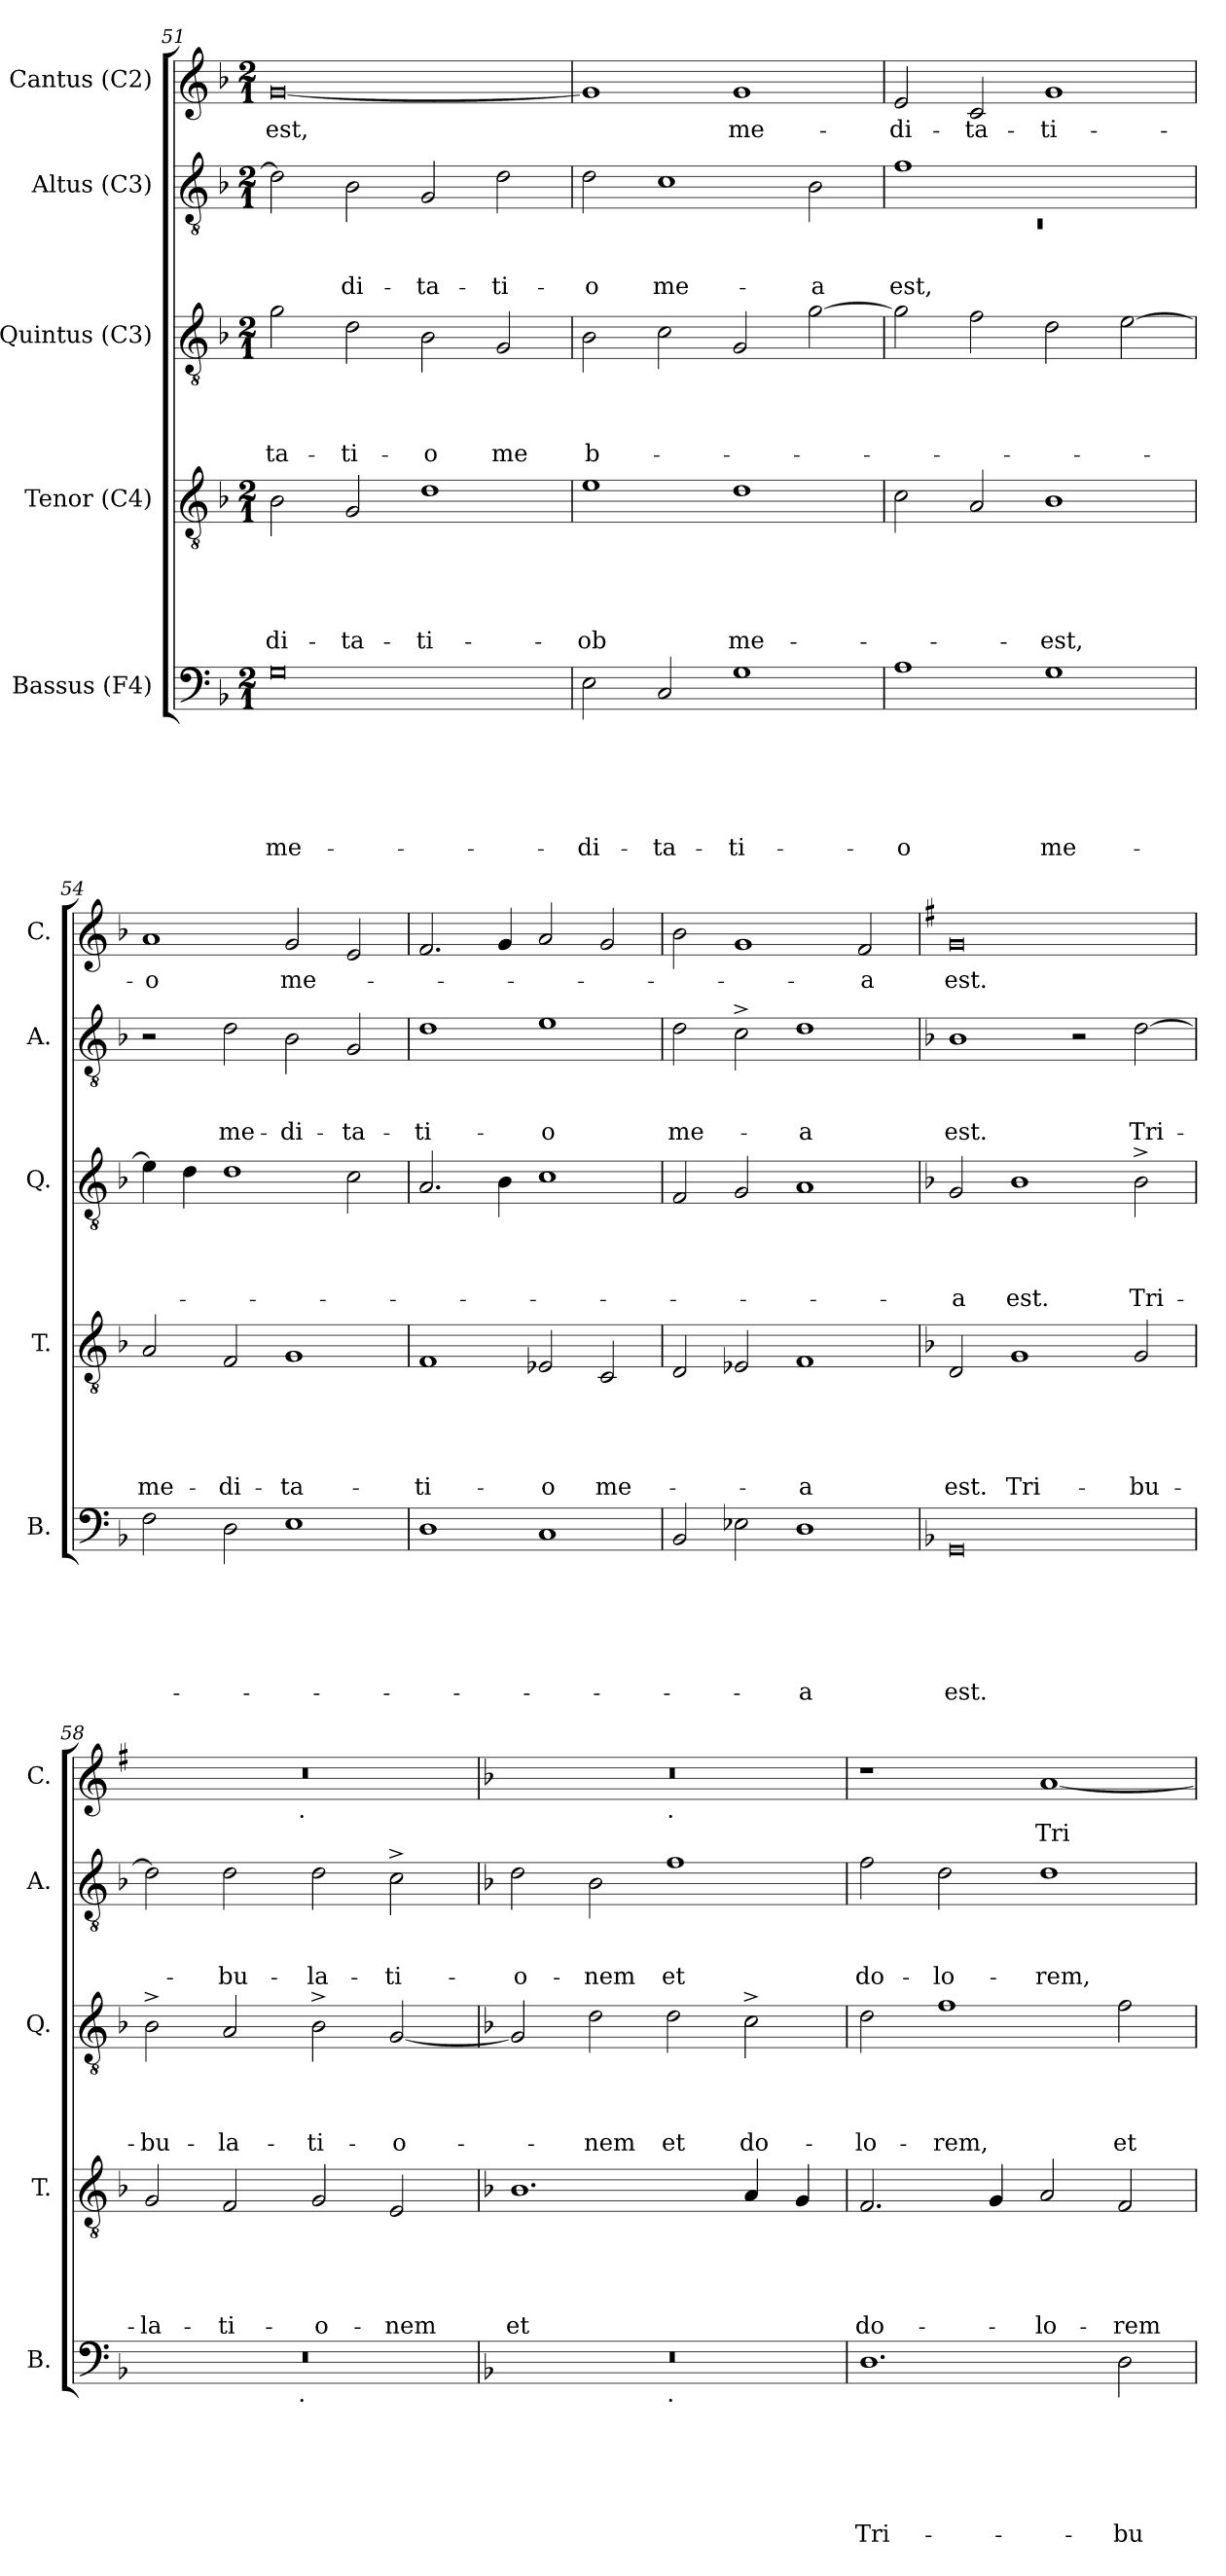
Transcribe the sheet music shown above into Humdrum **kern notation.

**kern	**text	**text	**text	**text	**text	**text	**kern	**text	**text	**text	**text	**text	**kern	**text	**text	**text	**text	**kern	**text	**text	**text	**kern	**text
*part5	*part5	*part5	*part5	*part5	*part5	*part5	*part4	*part4	*part4	*part4	*part4	*part4	*part3	*part3	*part3	*part3	*part3	*part2	*part2	*part2	*part2	*part1	*part1
*staff5	*staff5	*staff5	*staff5	*staff5	*staff5	*staff5	*staff4	*staff4	*staff4	*staff4	*staff4	*staff4	*staff3	*staff3	*staff3	*staff3	*staff3	*staff2	*staff2	*staff2	*staff2	*staff1	*staff1
*I"Bassus (F4)	*	*	*	*	*	*	*I"Tenor (C4)	*	*	*	*	*	*I"Quintus (C3)	*	*	*	*	*I"Altus (C3)	*	*	*	*I"Cantus (C2)	*
*I'B.	*	*	*	*	*	*	*I'T.	*	*	*	*	*	*I'Q.	*	*	*	*	*I'A.	*	*	*	*I'C.	*
*clefF4	*	*	*	*	*	*	*clefGv2	*	*	*	*	*	*clefGv2	*	*	*	*	*clefGv2	*	*	*	*clefG2	*
*k[b-]	*	*	*	*	*	*	*k[b-]	*	*	*	*	*	*k[b-]	*	*	*	*	*k[b-]	*	*	*	*k[b-]	*
*F:	*	*	*	*	*	*	*F:	*	*	*	*	*	*F:	*	*	*	*	*F:	*	*	*	*F:	*
*M2/1	*	*	*	*	*	*	*M2/1	*	*	*	*	*	*M2/1	*	*	*	*	*M2/1	*	*	*	*M2/1	*
=51	=51	=51	=51	=51	=51	=51	=51	=51	=51	=51	=51	=51	=51	=51	=51	=51	=51	=51	=51	=51	=51	=51	=51
!	!	!	!	!	!	!LO:LY:b:rj	!	!	!	!	!	!LO:LY:b	!	!	!	!	!LO:LY:b	!	!	!	!	!	!LO:LY:b
0G	.	.	.	.	.	me-	2B-\	.	.	.	.	-di-	2g\	.	.	.	-ta-	2d\]	.	.	.	[<0g	est,
!	!	!	!	!	!	!	!	!	!	!	!	!LO:LY:b	!	!	!	!	!LO:LY:b	!	!	!	!LO:LY:b	!	!
.	.	.	.	.	.	.	2G/	.	.	.	.	-ta-	2d\	.	.	.	-ti-	2B-\	.	.	-di-	.	.
!	!	!	!	!	!	!	!	!	!	!	!	!LO:LY:b	!	!	!	!	!LO:LY:b	!	!	!	!LO:LY:b	!	!
.	.	.	.	.	.	.	1d	.	.	.	.	-ti-	2B-\	.	.	.	-o	2G/	.	.	-ta-	.	.
!	!	!	!	!	!	!	!	!	!	!	!	!	!	!	!	!	!LO:LY:b	!	!	!	!LO:LY:b	!	!
.	.	.	.	.	.	.	.	.	.	.	.	.	2G/	.	.	.	me	2d\	.	.	-ti-	.	.
=52	=52	=52	=52	=52	=52	=52	=52	=52	=52	=52	=52	=52	=52	=52	=52	=52	=52	=52	=52	=52	=52	=52	=52
!	!	!	!	!	!	!LO:LY:b	!	!	!	!	!	!LO:LY:b:rj	!	!	!	!	!LO:LY:b	!	!	!	!LO:LY:b	!	!
2E\	.	.	.	.	.	-di-	1e	.	.	.	.	-ob	2B-\	.	.	.	b-	2d\	.	.	-o	1g]	.
!	!	!	!	!	!	!LO:LY:b	!	!	!	!	!	!	!	!	!	!	!	!	!	!	!LO:LY:b	!	!
2C/	.	.	.	.	.	-ta-	.	.	.	.	.	.	2c\	.	.	.	.	1c	.	.	me-	.	.
!	!	!	!	!	!	!LO:LY:b	!	!	!	!	!	!LO:LY:b	!	!	!	!	!	!	!	!	!	!	!LO:LY:b
1G	.	.	.	.	.	-ti-	1d	.	.	.	.	me-	2G/	.	.	.	.	.	.	.	.	1g	me-
!	!	!	!	!	!	!	!	!	!	!	!	!	!	!	!	!	!	!	!	!	!LO:LY:b	!	!
.	.	.	.	.	.	.	.	.	.	.	.	.	[>2g\	.	.	.	.	2B-\	.	.	-a	.	.
=53	=53	=53	=53	=53	=53	=53	=53	=53	=53	=53	=53	=53	=53	=53	=53	=53	=53	=53	=53	=53	=53	=53	=53
*	*	*	*	*	*	*	*	*	*	*	*	*	*	*	*	*	*	*^	*	*	*	*	*
!	!	!	!	!	!	!LO:LY:b:rj	!	!	!	!	!	!	!	!	!	!	!	!	!LO:N:vis=1	!	!	!LO:LY:b	!	!LO:LY:b
1A	.	.	.	.	.	-o	2c\	.	.	.	.	.	2g\]	.	.	.	.	1f	0rC	.	.	est,	2e/	-di-
!	!	!	!	!	!	!	!	!	!	!	!	!	!	!	!	!	!	!	!	!	!	!	!	!LO:LY:b
.	.	.	.	.	.	.	2A/	.	.	.	.	.	2f\	.	.	.	.	.	.	.	.	.	2c/	-ta-
!	!	!	!	!	!	!LO:LY:b	!	!	!	!	!	!LO:LY:b	!	!	!	!	!	!	!	!	!	!	!	!LO:LY:b
1G	.	.	.	.	.	me-	1B-	.	.	.	.	-est,	2d\	.	.	.	.	1ryy	.	.	.	.	1g	-ti-
.	.	.	.	.	.	.	.	.	.	.	.	.	[>2e\	.	.	.	.	.	.	.	.	.	.	.
*	*	*	*	*	*	*	*	*	*	*	*	*	*	*	*	*	*	*v	*v	*	*	*	*	*
!!LO:PB:g=z
=54	=54	=54	=54	=54	=54	=54	=54	=54	=54	=54	=54	=54	=54	=54	=54	=54	=54	=54	=54	=54	=54	=54	=54
!	!	!	!	!	!	!	!	!	!	!	!	!LO:LY:b	!	!	!	!	!	!	!	!	!	!	!LO:LY:b:rj
2F\	.	.	.	.	.	.	2A/	.	.	.	.	me-	4e\]	.	.	.	.	2r	.	.	.	1a	-o
.	.	.	.	.	.	.	.	.	.	.	.	.	4d\	.	.	.	.	.	.	.	.	.	.
!	!	!	!	!	!	!	!	!	!	!	!	!LO:LY:b	!	!	!	!	!	!	!	!	!LO:LY:b	!	!
2D\	.	.	.	.	.	.	2F/	.	.	.	.	-di-	1d	.	.	.	.	2d\	.	.	me-	.	.
!	!	!	!	!	!	!	!	!	!	!	!	!LO:LY:b	!	!	!	!	!	!	!	!	!LO:LY:b	!	!LO:LY:b
1E	.	.	.	.	.	.	1G	.	.	.	.	-ta-	.	.	.	.	.	2B-\	.	.	-di-	2g/	me-
!	!	!	!	!	!	!	!	!	!	!	!	!	!	!	!	!	!	!	!	!	!LO:LY:b	!	!
.	.	.	.	.	.	.	.	.	.	.	.	.	2c\	.	.	.	.	2G/	.	.	-ta-	2e/	.
=55	=55	=55	=55	=55	=55	=55	=55	=55	=55	=55	=55	=55	=55	=55	=55	=55	=55	=55	=55	=55	=55	=55	=55
!	!	!	!	!	!	!	!	!	!	!	!	!LO:LY:b	!	!	!	!	!	!	!	!	!LO:LY:b	!	!
1D	.	.	.	.	.	.	1F	.	.	.	.	-ti-	2.A/	.	.	.	.	1d	.	.	-ti-	2.f/	.
.	.	.	.	.	.	.	.	.	.	.	.	.	4B-\	.	.	.	.	.	.	.	.	4g/	.
!	!	!	!	!	!	!	!	!	!	!	!	!LO:LY:b	!	!	!	!	!	!	!	!	!LO:LY:b:rj	!	!
1C	.	.	.	.	.	.	2E-/	.	.	.	.	-o	1c	.	.	.	.	1e	.	.	-o	2a/	.
!	!	!	!	!	!	!	!	!	!	!	!	!LO:LY:b	!	!	!	!	!	!	!	!	!	!	!
.	.	.	.	.	.	.	2C/	.	.	.	.	me-	.	.	.	.	.	.	.	.	.	2g/	.
=56	=56	=56	=56	=56	=56	=56	=56	=56	=56	=56	=56	=56	=56	=56	=56	=56	=56	=56	=56	=56	=56	=56	=56
!	!	!	!	!	!	!	!	!	!	!	!	!	!	!	!	!	!	!	!	!	!LO:LY:b	!	!
2BB-/	.	.	.	.	.	.	2D/	.	.	.	.	.	2F/	.	.	.	.	2d\	.	.	me-	2b-\	.
2E-\	.	.	.	.	.	.	2E-/	.	.	.	.	.	2G/	.	.	.	.	2c^>\	.	.	.	1g	.
!	!	!	!	!	!	!LO:LY:b:rj	!	!	!	!	!	!LO:LY:b:rj	!	!	!	!	!	!	!	!	!LO:LY:b:rj	!	!
1D	.	.	.	.	.	-a	1F	.	.	.	.	-a	1A	.	.	.	.	1d	.	.	-a	.	.
!	!	!	!	!	!	!	!	!	!	!	!	!	!	!	!	!	!	!	!	!	!	!	!LO:LY:b
.	.	.	.	.	.	.	.	.	.	.	.	.	.	.	.	.	.	.	.	.	.	2f/	-a
=57	=57	=57	=57	=57	=57	=57	=57	=57	=57	=57	=57	=57	=57	=57	=57	=57	=57	=57	=57	=57	=57	=57	=57
*	*	*	*	*	*	*	*	*	*	*	*	*	*	*	*	*	*	*	*	*	*	*k[f#]	*
*	*	*	*	*	*	*	*	*	*	*	*	*	*	*	*	*	*	*	*	*	*	*G:	*
!	!	!	!	!	!	!LO:LY:b	!	!	!	!	!	!LO:LY:b	!	!	!	!	!LO:LY:b	!	!	!	!LO:LY:b	!	!LO:LY:b
0GG	.	.	.	.	.	est.	2D/	.	.	.	.	est.	2G/	.	.	.	-a	1B-	.	.	est.	0g	est.
!	!	!	!	!	!	!	!	!	!	!	!	!LO:LY:b	!	!	!	!	!LO:LY:b	!	!	!	!	!	!
.	.	.	.	.	.	.	1G	.	.	.	.	Tri-	1B-	.	.	.	est.	.	.	.	.	.	.
.	.	.	.	.	.	.	.	.	.	.	.	.	.	.	.	.	.	2r	.	.	.	.	.
!	!	!	!	!	!	!	!	!	!	!	!	!LO:LY:b	!	!	!	!	!LO:LY:b	!	!	!	!LO:LY:b	!	!
.	.	.	.	.	.	.	2G/	.	.	.	.	-bu-	2B-^>\	.	.	.	Tri-	[>2d\	.	.	Tri-	.	.
=58	=58	=58	=58	=58	=58	=58	=58	=58	=58	=58	=58	=58	=58	=58	=58	=58	=58	=58	=58	=58	=58	=58	=58
!	!	!	!	!	!	!	!	!	!	!	!	!LO:LY:b	!	!	!	!	!LO:LY:b	!	!	!	!	!	!
*^	*	*	*	*	*	*	*	*	*	*	*	*	*	*	*	*	*	*	*	*	*	*^	*
0r	2ryy	.	.	.	.	.	.	2G/	.	.	.	.	-la-	2B-^>\	.	.	.	-bu-	2d\]	.	.	.	0r	2ryy	.
!	!	!	!	!	!	!	!	!	!	!	!	!	!LO:LY:b	!	!	!	!	!LO:LY:b	!	!	!	!LO:LY:b	!	!	!
.	4...ryy	.	.	.	.	.	.	2F/	.	.	.	.	-ti-	2A/	.	.	.	-la-	2d\	.	.	-bu-	.	4...ryy	.
!	!	!	!	!	!	!	!	!	!	!	!	!	!	!	!	!	!	!	!	!	!	!	!	!LO:TX:b:t=.	!
!	!LO:TX:b:t=.	!	!	!	!	!	!	!	!	!	!	!	!	!	!	!	!	!	!	!	!	!	!	!	!
.	1ryy	.	.	.	.	.	.	.	.	.	.	.	.	.	.	.	.	.	.	.	.	.	.	1ryy	.
!	!	!	!	!	!	!	!	!	!	!	!	!	!LO:LY:b	!	!	!	!	!LO:LY:b	!	!	!	!LO:LY:b	!	!	!
.	.	.	.	.	.	.	.	2G/	.	.	.	.	-o-	2B-^>\	.	.	.	-ti-	2d\	.	.	-la-	.	.	.
!	!	!	!	!	!	!	!	!	!	!	!	!	!LO:LY:b	!	!	!	!	!LO:LY:b	!	!	!	!LO:LY:b	!	!	!
.	.	.	.	.	.	.	.	2E/	.	.	.	.	-nem	[<2G/	.	.	.	-o-	2c^>\	.	.	-ti-	.	.	.
.	32ryy	.	.	.	.	.	.	.	.	.	.	.	.	.	.	.	.	.	.	.	.	.	.	32ryy	.
!!LO:LB:g=z	!!
=59	=59	=59	=59	=59	=59	=59	=59	=59	=59	=59	=59	=59	=59	=59	=59	=59	=59	=59	=59	=59	=59	=59	=59	=59	=59
*	*	*	*	*	*	*	*	*	*	*	*	*	*	*	*	*	*	*	*	*	*	*	*k[b-]	*	*
*	*	*	*	*	*	*	*	*	*	*	*	*	*	*	*	*	*	*	*	*	*	*	*F:	*	*
!	!	!	!	!	!	!	!	!	!	!	!	!	!LO:LY:b	!	!	!	!	!	!	!	!	!LO:LY:b	!	!	!
0r	1ryy	.	.	.	.	.	.	1.B-	.	.	.	.	et	2G/]	.	.	.	.	2d\	.	.	-o-	0r	1ryy	.
!	!	!	!	!	!	!	!	!	!	!	!	!	!	!	!	!	!	!LO:LY:b	!	!	!	!LO:LY:b	!	!	!
.	.	.	.	.	.	.	.	.	.	.	.	.	.	2d\	.	.	.	-nem	2B-\	.	.	-nem	.	.	.
!	!	!	!	!	!	!	!	!	!	!	!	!	!	!	!	!	!	!	!	!	!	!	!	!LO:TX:b:t=.	!
!	!LO:TX:b:t=.	!	!	!	!	!	!	!	!	!	!	!	!	!	!	!	!	!	!	!	!	!	!	!	!
!	!	!	!	!	!	!	!	!	!	!	!	!	!	!	!	!	!	!LO:LY:b	!	!	!	!LO:LY:b	!	!	!
.	1ryy	.	.	.	.	.	.	.	.	.	.	.	.	2d\	.	.	.	et	1f	.	.	et	.	1ryy	.
!	!	!	!	!	!	!	!	!	!	!	!	!	!	!	!	!	!	!LO:LY:b	!	!	!	!	!	!	!
.	.	.	.	.	.	.	.	4A/	.	.	.	.	.	2c^>\	.	.	.	do-	.	.	.	.	.	.	.
.	.	.	.	.	.	.	.	4G/	.	.	.	.	.	.	.	.	.	.	.	.	.	.	.	.	.
=60	=60	=60	=60	=60	=60	=60	=60	=60	=60	=60	=60	=60	=60	=60	=60	=60	=60	=60	=60	=60	=60	=60	=60	=60	=60
!	!	!	!	!	!	!	!LO:LY:b	!	!	!	!	!	!LO:LY:b	!	!	!	!	!LO:LY:b	!	!	!	!LO:LY:b	!	!	!
*v	*v	*	*	*	*	*	*	*	*	*	*	*	*	*	*	*	*	*	*	*	*	*	*v	*v	*
1.D	.	.	.	.	.	Tri-	2.F/	.	.	.	.	do-	2d\	.	.	.	-lo-	2f\	.	.	do-	1r	.
!	!	!	!	!	!	!	!	!	!	!	!	!	!	!	!	!	!LO:LY:b	!	!	!	!LO:LY:b	!	!
.	.	.	.	.	.	.	.	.	.	.	.	.	1f	.	.	.	-rem,	2d\	.	.	-lo-	.	.
.	.	.	.	.	.	.	4G/	.	.	.	.	.	.	.	.	.	.	.	.	.	.	.	.
!	!	!	!	!	!	!	!	!	!	!	!	!LO:LY:b	!	!	!	!	!	!	!	!	!LO:LY:b	!	!LO:LY:b
.	.	.	.	.	.	.	2A/	.	.	.	.	-lo-	.	.	.	.	.	1d	.	.	-rem,	[<1a	Tri-
!	!	!	!	!	!	!LO:LY:b	!	!	!	!	!	!LO:LY:b	!	!	!	!	!LO:LY:b	!	!	!	!	!	!
2D\	.	.	.	.	.	-bu-	2F/	.	.	.	.	-rem	2f\	.	.	.	et	.	.	.	.	.	.
=	=	=	=	=	=	=	=	=	=	=	=	=	=	=	=	=	=	=	=	=	=	=	=
*-	*-	*-	*-	*-	*-	*-	*-	*-	*-	*-	*-	*-	*-	*-	*-	*-	*-	*-	*-	*-	*-	*-	*-
